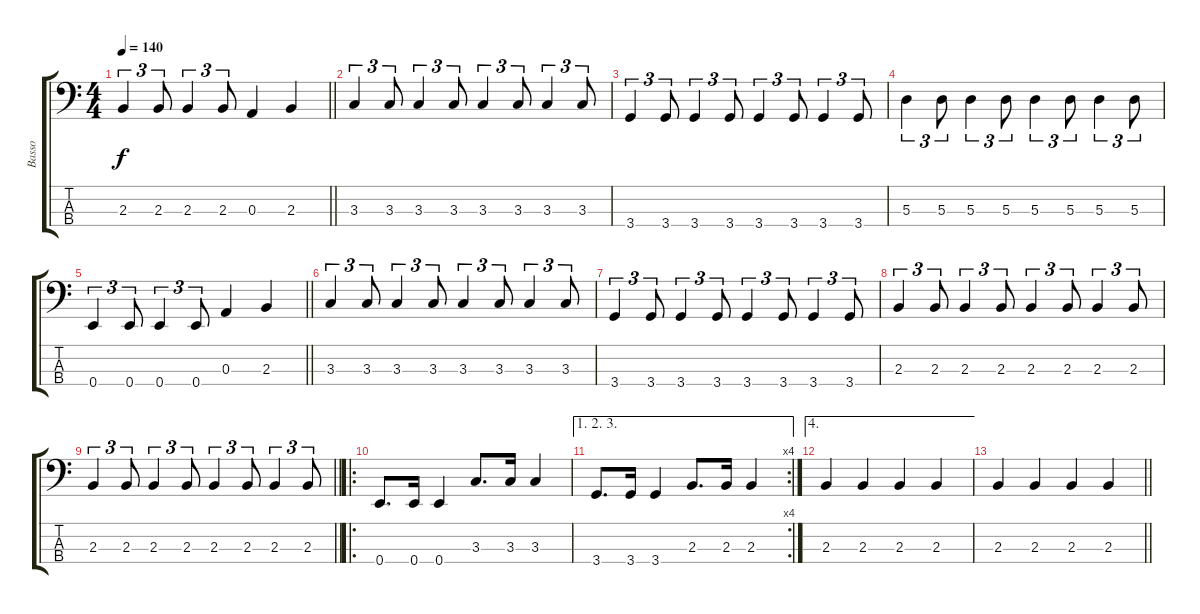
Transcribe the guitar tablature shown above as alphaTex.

\track ("Basso" "Basso") {instrument electricbassfinger}
\staff {score tabs}
\tuning (G2 D2 A1 E1) {hide}
\ts (4 4)
\tempo 140
\clef f4
\barLineRight lightlight
\ks c
2.3.4{tu (3 2) dy f} 2.3.8{tu (3 2)} 2.3.4{tu (3 2)} 2.3.8{tu (3 2)} 0.3.4 2.3.4 |
3.3.4{tu (3 2)} 3.3.8{tu (3 2)} 3.3.4{tu (3 2)} 3.3.8{tu (3 2)} 3.3.4{tu (3 2)} 3.3.8{tu (3 2)} 3.3.4{tu (3 2)} 3.3.8{tu (3 2)} |
3.4.4{tu (3 2)} 3.4.8{tu (3 2)} 3.4.4{tu (3 2)} 3.4.8{tu (3 2)} 3.4.4{tu (3 2)} 3.4.8{tu (3 2)} 3.4.4{tu (3 2)} 3.4.8{tu (3 2)} |
5.3.4{tu (3 2)} 5.3.8{tu (3 2)} 5.3.4{tu (3 2)} 5.3.8{tu (3 2)} 5.3.4{tu (3 2)} 5.3.8{tu (3 2)} 5.3.4{tu (3 2)} 5.3.8{tu (3 2)} |
\barLineRight lightlight
0.4.4{tu (3 2)} 0.4.8{tu (3 2)} 0.4.4{tu (3 2)} 0.4.8{tu (3 2)} 0.3.4 2.3.4 |
3.3.4{tu (3 2)} 3.3.8{tu (3 2)} 3.3.4{tu (3 2)} 3.3.8{tu (3 2)} 3.3.4{tu (3 2)} 3.3.8{tu (3 2)} 3.3.4{tu (3 2)} 3.3.8{tu (3 2)} |
3.4.4{tu (3 2)} 3.4.8{tu (3 2)} 3.4.4{tu (3 2)} 3.4.8{tu (3 2)} 3.4.4{tu (3 2)} 3.4.8{tu (3 2)} 3.4.4{tu (3 2)} 3.4.8{tu (3 2)} |
2.3.4{tu (3 2)} 2.3.8{tu (3 2)} 2.3.4{tu (3 2)} 2.3.8{tu (3 2)} 2.3.4{tu (3 2)} 2.3.8{tu (3 2)} 2.3.4{tu (3 2)} 2.3.8{tu (3 2)} |
\barLineRight lightlight
2.3.4{tu (3 2)} 2.3.8{tu (3 2)} 2.3.4{tu (3 2)} 2.3.8{tu (3 2)} 2.3.4{tu (3 2)} 2.3.8{tu (3 2)} 2.3.4{tu (3 2)} 2.3.8{tu (3 2)} |
\ro
0.4.8{d} 0.4.16 0.4.4 3.3.8{d} 3.3.16 3.3.4 |
\ae (1 2 3)
\rc 4
3.4.8{d} 3.4.16 3.4.4 2.3.8{d} 2.3.16 2.3.4 |
\ae 4
2.3.4 2.3.4 2.3.4 2.3.4 |
\barLineRight lightlight
2.3.4 2.3.4 2.3.4 2.3.4
